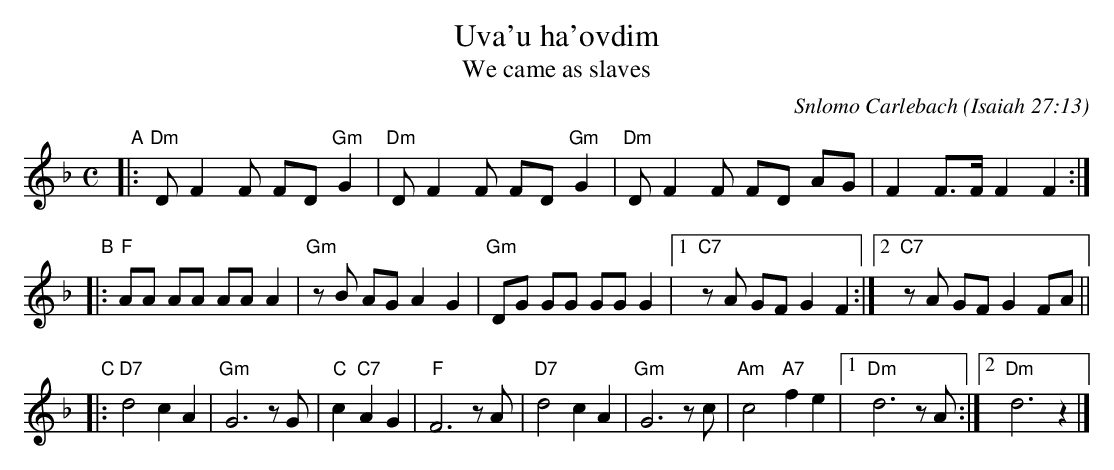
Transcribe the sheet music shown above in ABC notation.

X:1
T: Uva'u ha'ovdim
T: We came as slaves
C: Snlomo Carlebach
O: Isaiah 27:13
M: C
L: 1/8
K: Dm
"A"\
|:"Dm"D F2 F FD "Gm"G2 | "Dm"D F2 F FD "Gm"G2 | "Dm"D F2 F FD AG | F2 F>F F2 F2 :|
"B"
|:"F"AA AA AA A2 | "Gm"zB AG A2 G2 | "Gm"DG GG GG G2 |1 "C7"zA GF G2 F2 :|2  "C7"zA GF G2 FA ||
"C"\
|:"D7"d4 c2 A2 | "Gm"G6 zG | "C"c2 "C7"A2 G2 | "F"F6 zA \
| "D7"d4 c2 A2 | "Gm"G6 zc | "Am"c4 "A7"f2 e2 |1 "Dm"d6 zA :|2 "Dm"d6 z2 |]
